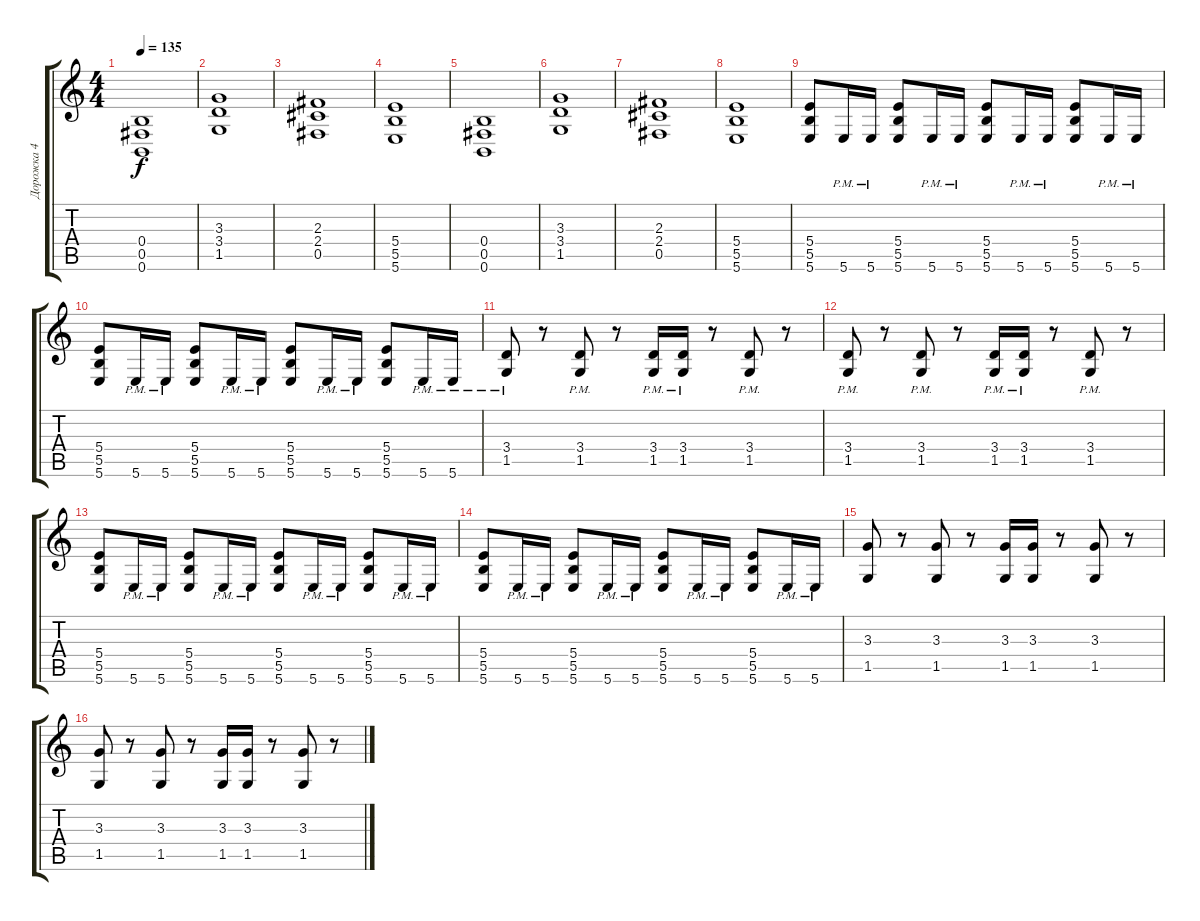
\track ("Дорожка 4" "Дорожка 4") {instrument distortionguitar}
\staff {score tabs}
\tuning (Db4 Ab3 E3 B2 Gb2 B1) {hide}
\ts (4 4)
\tempo 135
\clef g2
\ks c
(0.4 0.5 0.6).1{dy f} |
(3.3 3.4 1.5).1 |
(2.3 2.4 0.5).1 |
(5.4 5.5 5.6).1 |
(0.4 0.5 0.6).1 |
(3.3 3.4 1.5).1 |
(2.3 2.4 0.5).1 |
(5.4 5.5 5.6).1 |
(5.4 5.5 5.6).8 5.6{pm}.16 5.6{pm}.16 (5.4 5.5 5.6).8 5.6{pm}.16 5.6{pm}.16 (5.4 5.5 5.6).8 5.6{pm}.16 5.6{pm}.16 (5.4 5.5 5.6).8 5.6{pm}.16 5.6{pm}.16 |
(5.4 5.5 5.6).8 5.6{pm}.16 5.6{pm}.16 (5.4 5.5 5.6).8 5.6{pm}.16 5.6{pm}.16 (5.4 5.5 5.6).8 5.6{pm}.16 5.6{pm}.16 (5.4 5.5 5.6).8 5.6{pm}.16 5.6{pm}.16 |
(3.4{pm} 1.5{pm}).8 r.8 (3.4{pm} 1.5{pm}).8 r.8 (3.4{pm} 1.5{pm}).16 (3.4{pm} 1.5{pm}).16 r.8 (3.4{pm} 1.5{pm}).8 r.8 |
(3.4{pm} 1.5{pm}).8 r.8 (3.4{pm} 1.5{pm}).8 r.8 (3.4{pm} 1.5{pm}).16 (3.4{pm} 1.5{pm}).16 r.8 (3.4{pm} 1.5{pm}).8 r.8 |
(5.4 5.5 5.6).8 5.6{pm}.16 5.6{pm}.16 (5.4 5.5 5.6).8 5.6{pm}.16 5.6{pm}.16 (5.4 5.5 5.6).8 5.6{pm}.16 5.6{pm}.16 (5.4 5.5 5.6).8 5.6{pm}.16 5.6{pm}.16 |
(5.4 5.5 5.6).8 5.6{pm}.16 5.6{pm}.16 (5.4 5.5 5.6).8 5.6{pm}.16 5.6{pm}.16 (5.4 5.5 5.6).8 5.6{pm}.16 5.6{pm}.16 (5.4 5.5 5.6).8 5.6{pm}.16 5.6{pm}.16 |
(3.3 1.5).8 r.8 (3.3 1.5).8 r.8 (3.3 1.5).16 (3.3 1.5).16 r.8 (3.3 1.5).8 r.8 |
(3.3 1.5).8 r.8 (3.3 1.5).8 r.8 (3.3 1.5).16 (3.3 1.5).16 r.8 (3.3 1.5).8 r.8
